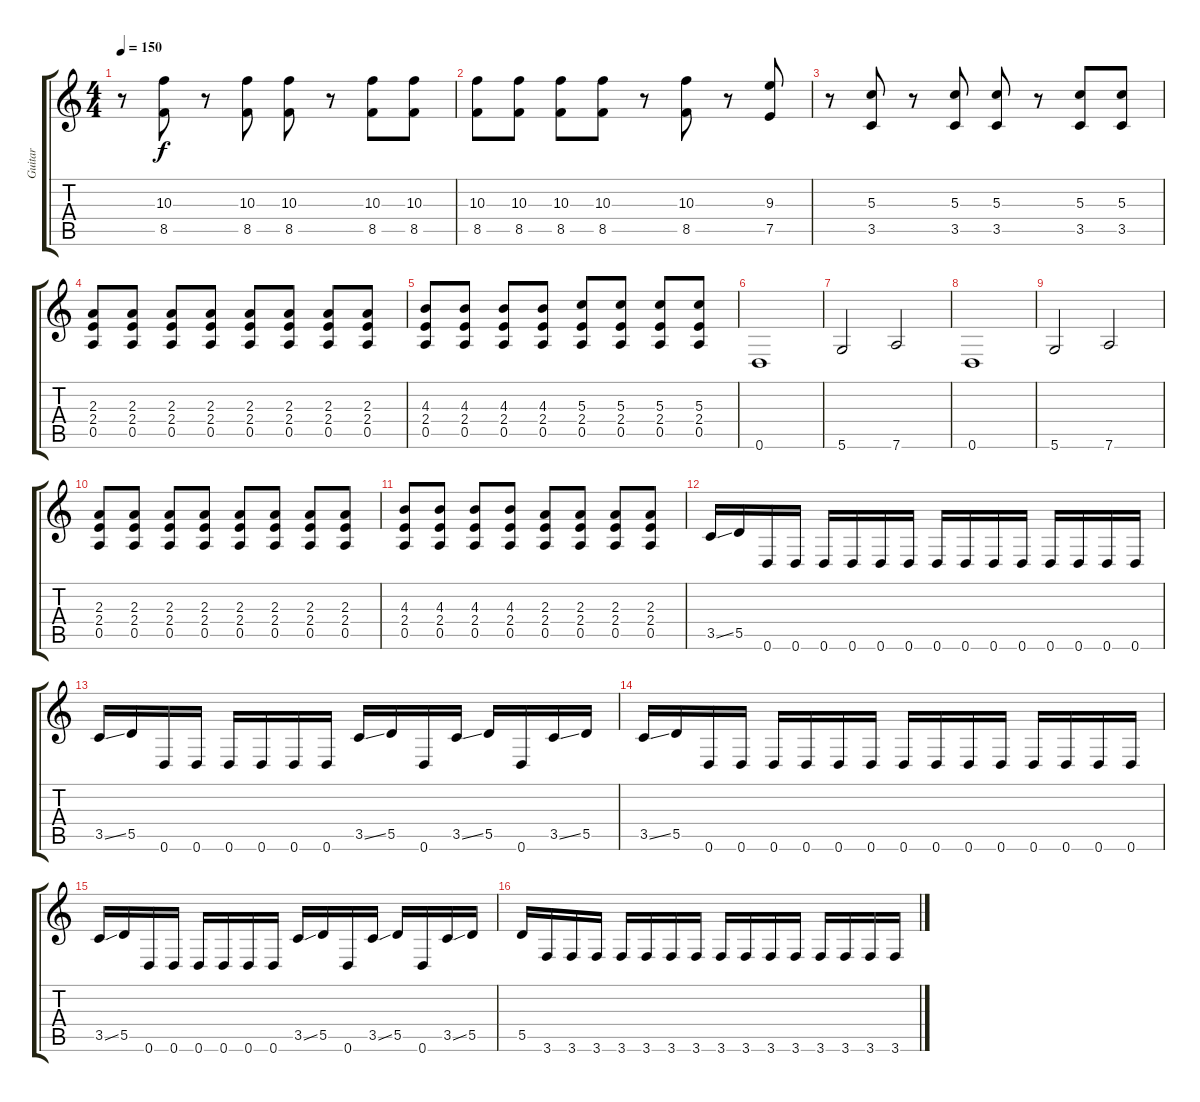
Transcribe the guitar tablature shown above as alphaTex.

\track ("Guitar" "Guitar") {instrument distortionguitar}
\staff {score tabs}
\tuning (E4 B3 G3 D3 A2 D2) {hide}
\ts (4 4)
\tempo 150
\clef g2
\ks c
r.8{dy f} (10.3 8.5).8 r.8 (10.3 8.5).8 (10.3 8.5).8 r.8 (10.3 8.5).8 (10.3 8.5).8 |
(10.3 8.5).8 (10.3 8.5).8 (10.3 8.5).8 (10.3 8.5).8 r.8 (10.3 8.5).8 r.8 (9.3 7.5).8 |
r.8 (5.3 3.5).8 r.8 (5.3 3.5).8 (5.3 3.5).8 r.8 (5.3 3.5).8 (5.3 3.5).8 |
(2.3 2.4 0.5).8 (2.3 2.4 0.5).8 (2.3 2.4 0.5).8 (2.3 2.4 0.5).8 (2.3 2.4 0.5).8 (2.3 2.4 0.5).8 (2.3 2.4 0.5).8 (2.3 2.4 0.5).8 |
(4.3 2.4 0.5).8 (4.3 2.4 0.5).8 (4.3 2.4 0.5).8 (4.3 2.4 0.5).8 (5.3 2.4 0.5).8 (5.3 2.4 0.5).8 (5.3 2.4 0.5).8 (5.3 2.4 0.5).8 |
0.6.1 |
5.6.2 7.6.2 |
0.6.1 |
5.6.2 7.6.2 |
(2.3 2.4 0.5).8 (2.3 2.4 0.5).8 (2.3 2.4 0.5).8 (2.3 2.4 0.5).8 (2.3 2.4 0.5).8 (2.3 2.4 0.5).8 (2.3 2.4 0.5).8 (2.3 2.4 0.5).8 |
(4.3 2.4 0.5).8 (4.3 2.4 0.5).8 (4.3 2.4 0.5).8 (4.3 2.4 0.5).8 (2.3 2.4 0.5).8 (2.3 2.4 0.5).8 (2.3 2.4 0.5).8 (2.3 2.4 0.5).8 |
3.5{ss}.16 5.5.16 0.6.16 0.6.16 0.6.16 0.6.16 0.6.16 0.6.16 0.6.16 0.6.16 0.6.16 0.6.16 0.6.16 0.6.16 0.6.16 0.6.16 |
3.5{ss}.16 5.5.16 0.6.16 0.6.16 0.6.16 0.6.16 0.6.16 0.6.16 3.5{ss}.16 5.5.16 0.6.16 3.5{ss}.16 5.5.16 0.6.16 3.5{ss}.16 5.5.16 |
3.5{ss}.16 5.5.16 0.6.16 0.6.16 0.6.16 0.6.16 0.6.16 0.6.16 0.6.16 0.6.16 0.6.16 0.6.16 0.6.16 0.6.16 0.6.16 0.6.16 |
3.5{ss}.16 5.5.16 0.6.16 0.6.16 0.6.16 0.6.16 0.6.16 0.6.16 3.5{ss}.16 5.5.16 0.6.16 3.5{ss}.16 5.5.16 0.6.16 3.5{ss}.16 5.5.16 |
5.5.16 3.6.16 3.6.16 3.6.16 3.6.16 3.6.16 3.6.16 3.6.16 3.6.16 3.6.16 3.6.16 3.6.16 3.6.16 3.6.16 3.6.16 3.6.16
